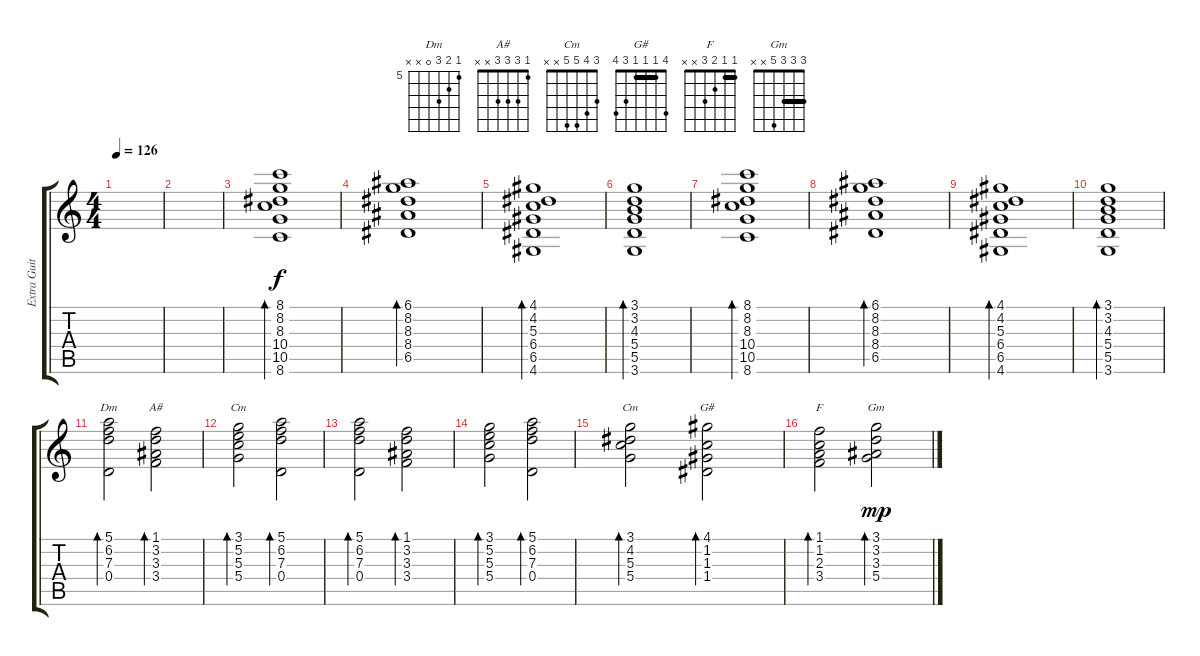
\track ("Extra Guitar" "Extra Guit") {instrument electricguitarclean}
\staff {score tabs}
\tuning (E4 B3 G3 D3 A2 E2) {hide}
\chord ("Dm" 5 6 7 0 x x) {firstfret 5}
\chord ("A#" 1 3 3 3 x x)
\chord ("Cm" 3 1 0 1 3 x)
\chord ("Cm" 3 4 5 5 x x)
\chord ("G#" 4 1 1 1 3 4) {barre 1}
\chord ("F" 1 1 2 3 x x) {barre 1}
\chord ("Gm" 3 3 3 5 x x) {barre 3}
\ts (4 4)
\tempo 126
\clef g2
\ks c
|
|
(8.1 8.2 8.3 10.4 10.5 8.6).1{bd 120} |
(6.1 8.2 8.3 8.4 6.5).1{bd 120} |
(4.1 4.2 5.3 6.4 6.5 4.6).1{bd 120} |
(3.1 3.2 4.3 5.4 5.5 3.6).1{bd 120} |
(8.1 8.2 8.3 10.4 10.5 8.6).1{bd 120} |
(6.1 8.2 8.3 8.4 6.5).1{bd 120} |
(4.1 4.2 5.3 6.4 6.5 4.6).1{bd 120} |
(3.1 3.2 4.3 5.4 5.5 3.6).1{bd 120} |
(5.1 6.2 7.3 0.4).2{bd 120 ch "Dm"} (1.1 3.2 3.3 3.4).2{bd 120 ch "A#"} |
(3.1 5.2 5.3 5.4).2{bd 120 ch "Cm"} (5.1 6.2 7.3 0.4).2{bd 120} |
(5.1 6.2 7.3 0.4).2{bd 120} (1.1 3.2 3.3 3.4).2{bd 120} |
(3.1 5.2 5.3 5.4).2{bd 120} (5.1 6.2 7.3 0.4).2{bd 120} |
(3.1 4.2 5.3 5.4).2{bd 120 ch "Cm"} (4.1 1.2 1.3 1.4).2{bd 120 ch "G#"} |
(1.1 1.2 2.3 3.4).2{bd 120 ch "F"} (3.1 3.2 3.3 5.4).2{bd 120 ch "Gm" dy mp}
